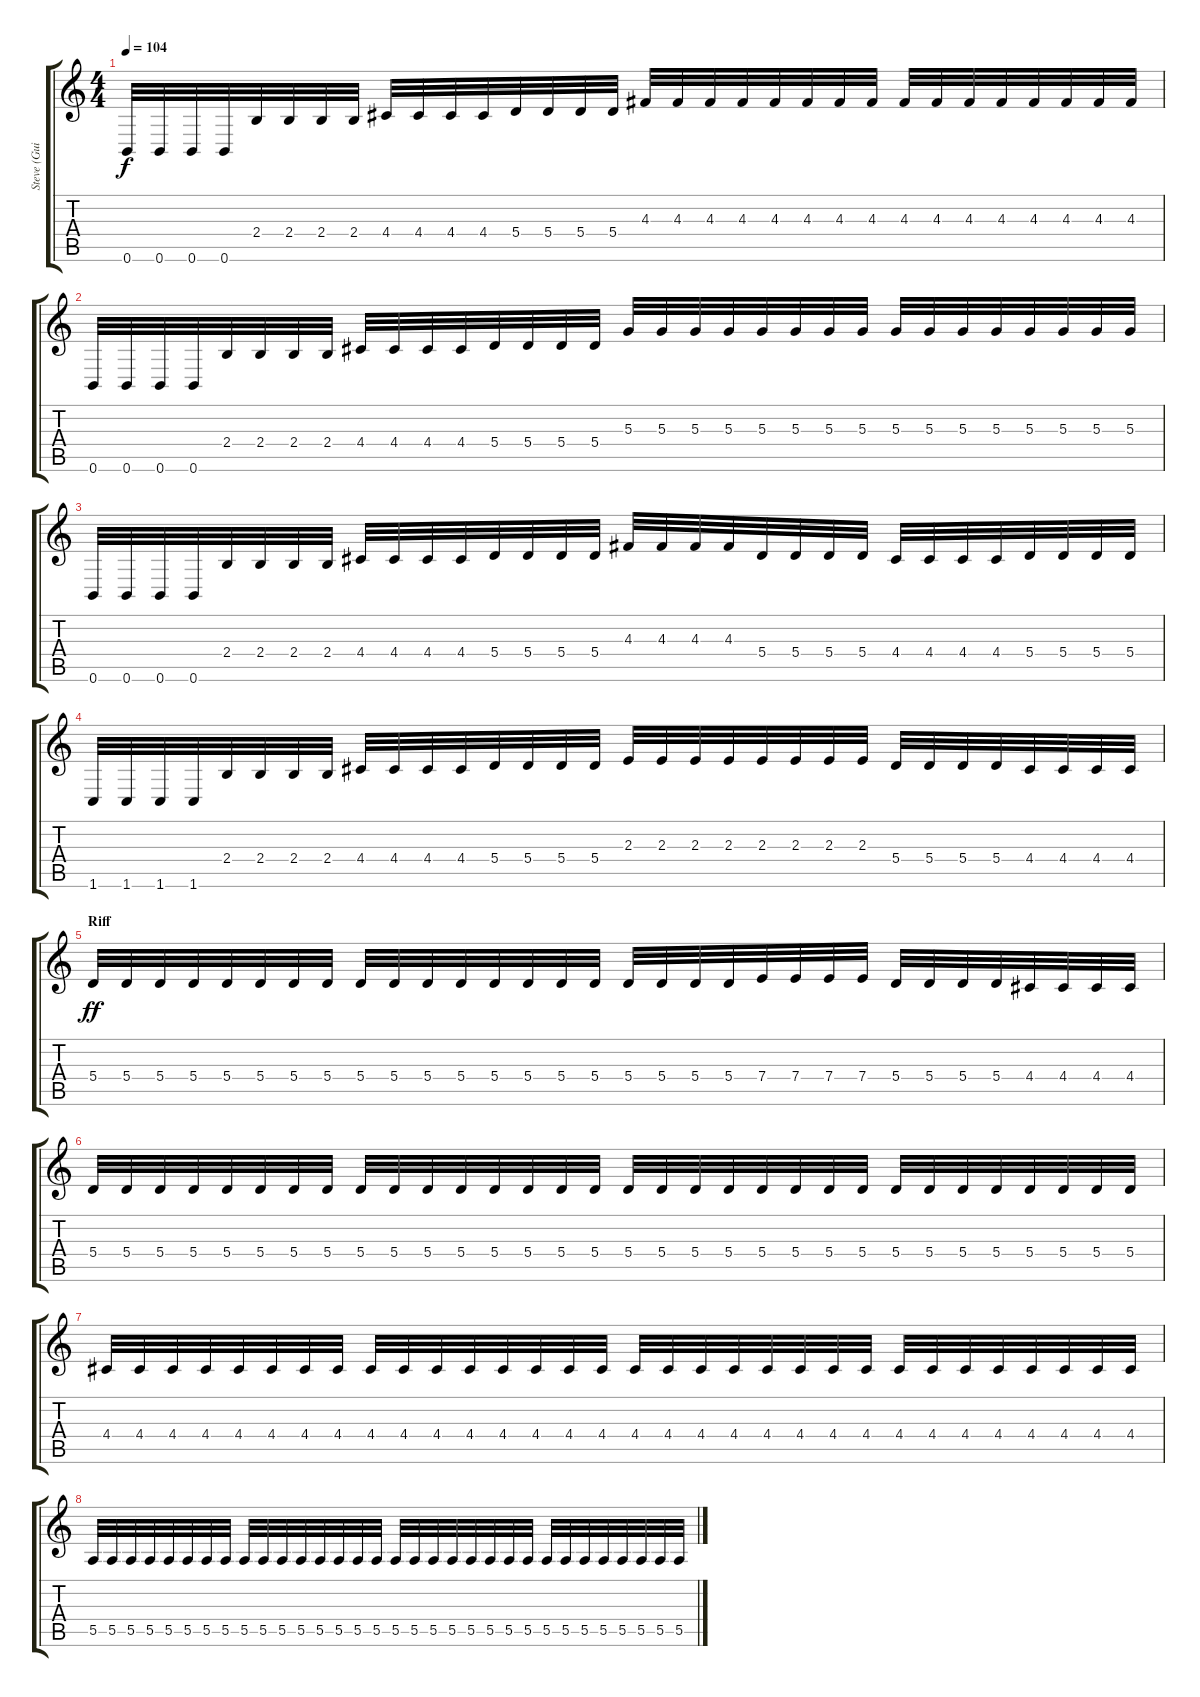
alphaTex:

\track ("Steve (Guitar)" "Steve (Gui") {instrument distortionguitar}
\staff {score tabs}
\tuning (B3 Gb3 D3 A2 E2 B1) {hide}
\ts (4 4)
\tempo 104
\clef g2
\ks c
0.6.32{dy f} 0.6.32 0.6.32 0.6.32 2.4.32 2.4.32 2.4.32 2.4.32 4.4.32 4.4.32 4.4.32 4.4.32 5.4.32 5.4.32 5.4.32 5.4.32 4.3.32 4.3.32 4.3.32 4.3.32 4.3.32 4.3.32 4.3.32 4.3.32 4.3.32 4.3.32 4.3.32 4.3.32 4.3.32 4.3.32 4.3.32 4.3.32 |
0.6.32 0.6.32 0.6.32 0.6.32 2.4.32 2.4.32 2.4.32 2.4.32 4.4.32 4.4.32 4.4.32 4.4.32 5.4.32 5.4.32 5.4.32 5.4.32 5.3.32 5.3.32 5.3.32 5.3.32 5.3.32 5.3.32 5.3.32 5.3.32 5.3.32 5.3.32 5.3.32 5.3.32 5.3.32 5.3.32 5.3.32 5.3.32 |
0.6.32 0.6.32 0.6.32 0.6.32 2.4.32 2.4.32 2.4.32 2.4.32 4.4.32 4.4.32 4.4.32 4.4.32 5.4.32 5.4.32 5.4.32 5.4.32 4.3.32 4.3.32 4.3.32 4.3.32 5.4.32 5.4.32 5.4.32 5.4.32 4.4.32 4.4.32 4.4.32 4.4.32 5.4.32 5.4.32 5.4.32 5.4.32 |
1.6.32 1.6.32 1.6.32 1.6.32 2.4.32 2.4.32 2.4.32 2.4.32 4.4.32 4.4.32 4.4.32 4.4.32 5.4.32 5.4.32 5.4.32 5.4.32 2.3.32 2.3.32 2.3.32 2.3.32 2.3.32 2.3.32 2.3.32 2.3.32 5.4.32 5.4.32 5.4.32 5.4.32 4.4.32 4.4.32 4.4.32 4.4.32 |
\section ("" "Riff")
5.4.32{dy ff} 5.4.32 5.4.32 5.4.32 5.4.32 5.4.32 5.4.32 5.4.32 5.4.32 5.4.32 5.4.32 5.4.32 5.4.32 5.4.32 5.4.32 5.4.32 5.4.32 5.4.32 5.4.32 5.4.32 7.4.32 7.4.32 7.4.32 7.4.32 5.4.32 5.4.32 5.4.32 5.4.32 4.4.32 4.4.32 4.4.32 4.4.32 |
5.4.32 5.4.32 5.4.32 5.4.32 5.4.32 5.4.32 5.4.32 5.4.32 5.4.32 5.4.32 5.4.32 5.4.32 5.4.32 5.4.32 5.4.32 5.4.32 5.4.32 5.4.32 5.4.32 5.4.32 5.4.32 5.4.32 5.4.32 5.4.32 5.4.32 5.4.32 5.4.32 5.4.32 5.4.32 5.4.32 5.4.32 5.4.32 |
4.4.32 4.4.32 4.4.32 4.4.32 4.4.32 4.4.32 4.4.32 4.4.32 4.4.32 4.4.32 4.4.32 4.4.32 4.4.32 4.4.32 4.4.32 4.4.32 4.4.32 4.4.32 4.4.32 4.4.32 4.4.32 4.4.32 4.4.32 4.4.32 4.4.32 4.4.32 4.4.32 4.4.32 4.4.32 4.4.32 4.4.32 4.4.32 |
5.5.32 5.5.32 5.5.32 5.5.32 5.5.32 5.5.32 5.5.32 5.5.32 5.5.32 5.5.32 5.5.32 5.5.32 5.5.32 5.5.32 5.5.32 5.5.32 5.5.32 5.5.32 5.5.32 5.5.32 5.5.32 5.5.32 5.5.32 5.5.32 5.5.32 5.5.32 5.5.32 5.5.32 5.5.32 5.5.32 5.5.32 5.5.32
